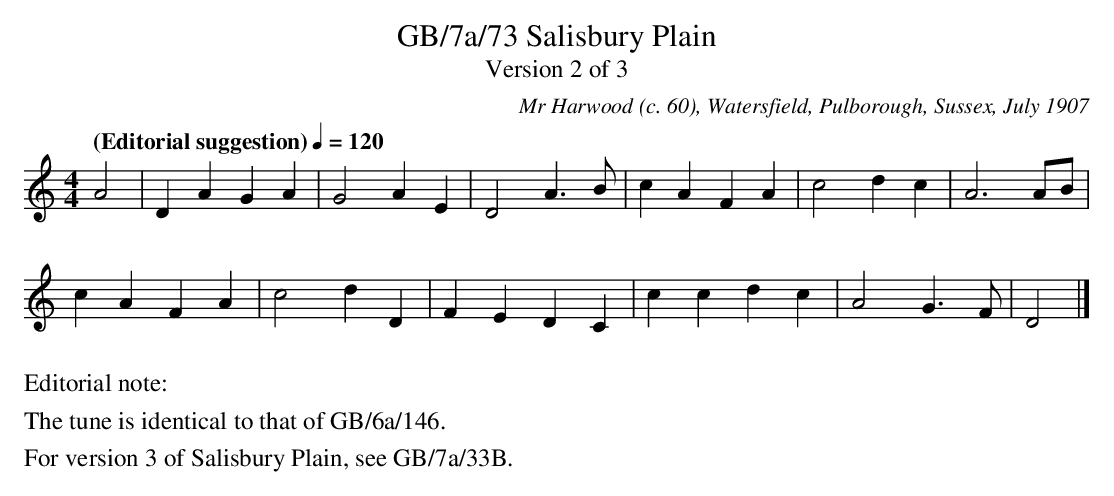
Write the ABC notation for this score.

X:1
T:GB/7a/73 Salisbury Plain
T:Version 2 of 3
C:Mr Harwood (c. 60), Watersfield, Pulborough, Sussex, July 1907
L:1/4
Q:"(Editorial suggestion)" 1/4=120
M:4/4
K:Ddor
A2 | D A G A | G2 A E | D2 A3/2 B/ | c A F A | c2 d c | A3 A/B/ |
c A F A | c2 d D | F E D C | c c d c | A2 G3/2 F/ | D2 |]
